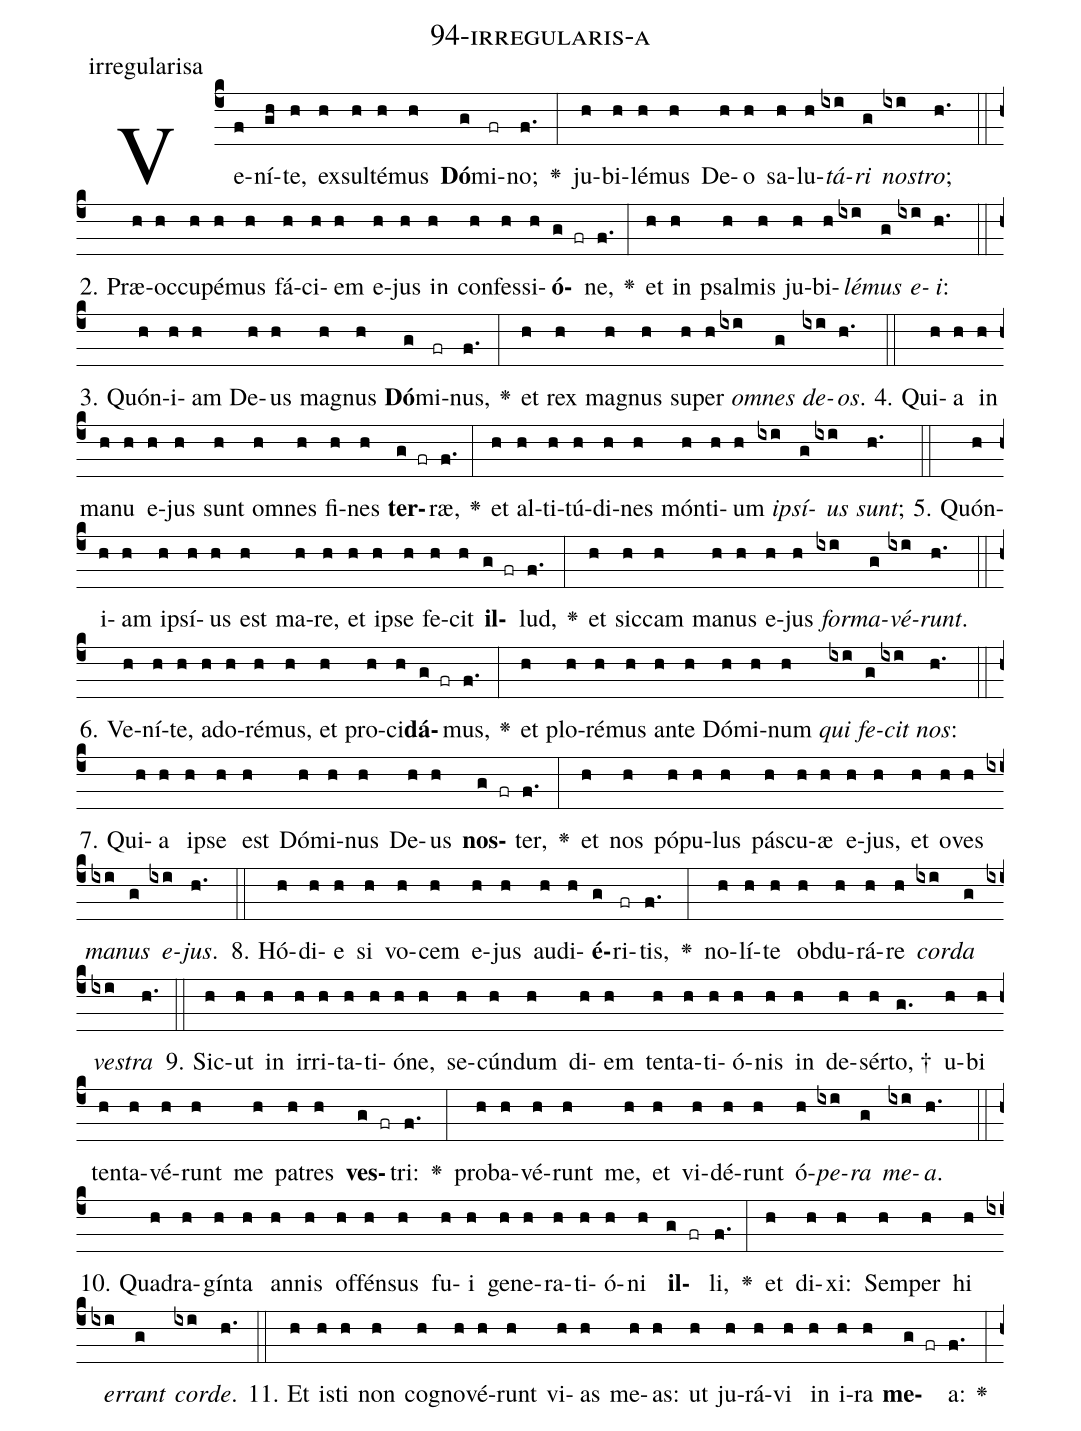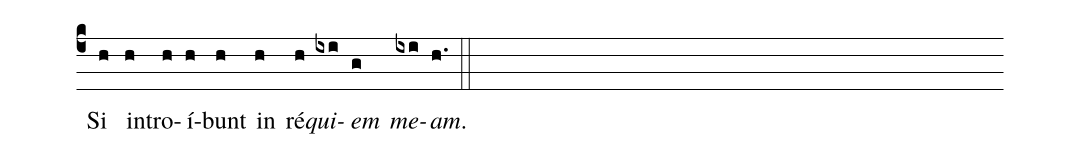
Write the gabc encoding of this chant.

name: 94-irregularis-a;
annotation: irregularisa;
%%
(c4)Ve(f)ní(gh)te,(h) ex(h)sul(h)té(h)mus(h) <b>Dó</b>(g)mi(fr)no;(f.) <v>\greheightstar</v>(:) ju(h)bi(h)lé(h)mus(h) De(h)o(h) sa(h)lu(h)<i>tá</i>(ixi)<i>ri</i>(g) <i>nos</i>(ixi)<i>tro</i>;(h.) (::)
2. Præ(h)oc(h)cu(h)pé(h)mus(h) fá(h)ci(h)em(h) e(h)jus(h) in(h) con(h)fes(h)si(h)<b>ó</b>(g fr)ne,(f.) <v>\greheightstar</v>(:) et(h) in(h) psal(h)mis(h) ju(h)bi(h)<i>lé</i>(ixi)<i>mus</i>(g) <i>e</i>(ixi)<i>i</i>:(h.) (::)
3. Quón(h)i(h)am(h) De(h)us(h) ma(h)gnus(h) <b>Dó</b>(g)mi(fr)nus,(f.) <v>\greheightstar</v>(:) et(h) rex(h) ma(h)gnus(h) su(h)per(h) <i>om</i>(ixi)<i>nes</i>(g) <i>de</i>(ixi)<i>os</i>.(h.) (::)
4. Qui(h)a(h) in(h) ma(h)nu(h) e(h)jus(h) sunt(h) om(h)nes(h) fi(h)nes(h) <b>ter</b>(g fr)ræ,(f.) <v>\greheightstar</v>(:) et(h) al(h)ti(h)tú(h)di(h)nes(h) món(h)ti(h)um(h) <i>ip</i>(ixi)<i>sí</i>(g)<i>us</i>(ixi) <i>sunt</i>;(h.) (::)
5. Quón(h)i(h)am(h) ip(h)sí(h)us(h) est(h) ma(h)re,(h) et(h) ip(h)se(h) fe(h)cit(h) <b>il</b>(g fr)lud,(f.) <v>\greheightstar</v>(:) et(h) sic(h)cam(h) ma(h)nus(h) e(h)jus(h) <i>for</i>(ixi)<i>ma</i>(g)<i>vé</i>(ixi)<i>runt</i>.(h.) (::)
6. Ve(h)ní(h)te,(h) ad(h)o(h)ré(h)mus,(h) et(h) pro(h)ci(h)<b>dá</b>(g fr)mus,(f.) <v>\greheightstar</v>(:) et(h) plo(h)ré(h)mus(h) an(h)te(h) Dó(h)mi(h)num(h) <i>qui</i>(ixi) <i>fe</i>(g)<i>cit</i>(ixi) <i>nos</i>:(h.) (::)
7. Qui(h)a(h) ip(h)se(h) est(h) Dó(h)mi(h)nus(h) De(h)us(h) <b>nos</b>(g fr)ter,(f.) <v>\greheightstar</v>(:) et(h) nos(h) pó(h)pu(h)lus(h) pás(h)cu(h)æ(h) e(h)jus,(h) et(h) o(h)ves(h) <i>ma</i>(ixi)<i>nus</i>(g) <i>e</i>(ixi)<i>jus</i>.(h.) (::)
8. Hó(h)di(h)e(h) si(h) vo(h)cem(h) e(h)jus(h) au(h)di(h)<b>é</b>(g)ri(fr)tis,(f.) <v>\greheightstar</v>(:) no(h)lí(h)te(h) ob(h)du(h)rá(h)re(h) <i>cor</i>(ixi)<i>da</i>(g) <i>ves</i>(ixi)<i>tra</i>(h.) (::)
9. Sic(h)ut(h) in(h) ir(h)ri(h)ta(h)ti(h)ó(h)ne,(h) se(h)cún(h)dum(h) di(h)em(h) ten(h)ta(h)ti(h)ó(h)nis(h) in(h) de(h)sér(h)to, †(g.) u(h)bi(h) ten(h)ta(h)vé(h)runt(h) me(h) pa(h)tres(h) <b>ves</b>(g fr)tri:(f.) <v>\greheightstar</v>(:) pro(h)ba(h)vé(h)runt(h) me,(h) et(h) vi(h)dé(h)runt(h) ó(h)<i>pe</i>(ixi)<i>ra</i>(g) <i>me</i>(ixi)<i>a</i>.(h.) (::)
10. Qua(h)dra(h)gín(h)ta(h) an(h)nis(h) of(h)fén(h)sus(h) fu(h)i(h) ge(h)ne(h)ra(h)ti(h)ó(h)ni(h) <b>il</b>(g fr)li,(f.) <v>\greheightstar</v>(:) et(h) di(h)xi:(h) Sem(h)per(h) hi(h) <i>er</i>(ixi)<i>rant</i>(g) <i>cor</i>(ixi)<i>de</i>.(h.) (::)
11. Et(h) is(h)ti(h) non(h) co(h)gno(h)vé(h)runt(h) vi(h)as(h) me(h)as:(h) ut(h) ju(h)rá(h)vi(h) in(h) i(h)ra(h) <b>me</b>(g fr)a:(f.) <v>\greheightstar</v>(:) Si(h) in(h)tro(h)í(h)bunt(h) in(h) ré(h)<i>qui</i>(ixi)<i>em</i>(g) <i>me</i>(ixi)<i>am</i>.(h.) (::)
